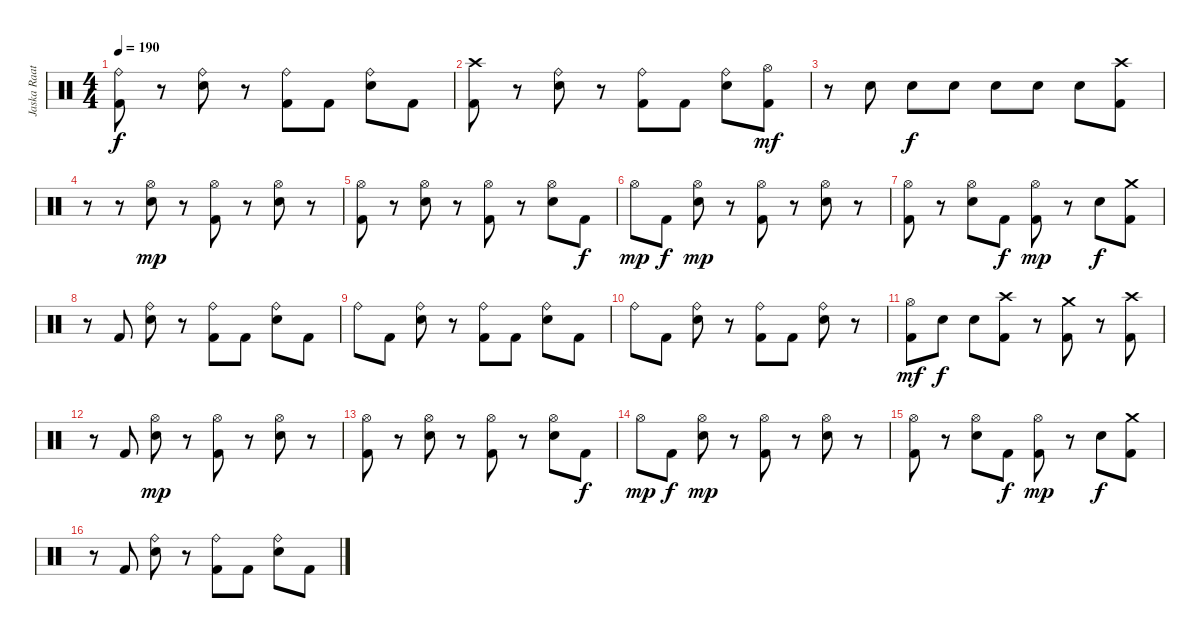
\track ("Jaska Raatikainen" "Jaska Raat") {instrument percussion}
\staff {score}
\articulation defaults
\ts (4 4)
\tempo 190
\clef neutral
\ks c
("Ride (bell)" "Kick (hit) 2").8{dy f} r.8 ("Ride (bell)" "Snare (hit) 2").8 r.8 ("Ride (bell)" "Kick (hit) 2").8 "Kick (hit) 2".8 ("Ride (bell)" "Snare (hit) 2").8 "Kick (hit) 2".8 |
("Crash high (hit)" "Kick (hit) 2").8 r.8 ("Ride (bell)" "Snare (hit) 2").8 r.8 ("Ride (bell)" "Kick (hit) 2").8 "Kick (hit) 2".8 ("Ride (bell)" "Snare (hit) 2").8 ("Hi-Hat (open)" "Kick (hit) 2").8{dy mf} |
r.8 "Snare (hit) 2".8 "Snare (hit) 2".8{dy f} "Snare (hit) 2".8 "Snare (hit) 2".8 "Snare (hit) 2".8 "Snare (hit) 2".8 ("Crash high (hit)" "Kick (hit) 2").8 |
r.8 r.8 ("Hi-Hat (open)" "Snare (hit) 2").8{dy mp} r.8 ("Hi-Hat (open)" "Kick (hit) 2").8 r.8 ("Hi-Hat (open)" "Snare (hit) 2").8 r.8 |
("Hi-Hat (open)" "Kick (hit) 2").8 r.8 ("Hi-Hat (open)" "Snare (hit) 2").8 r.8 ("Hi-Hat (open)" "Kick (hit) 2").8 r.8 ("Hi-Hat (open)" "Snare (hit) 2").8 "Kick (hit) 2".8{dy f} |
"Hi-Hat (open)".8{dy mp} "Kick (hit) 2".8{dy f} ("Hi-Hat (open)" "Snare (hit) 2").8{dy mp} r.8 ("Hi-Hat (open)" "Kick (hit) 2").8 r.8 ("Hi-Hat (open)" "Snare (hit) 2").8 r.8 |
("Hi-Hat (open)" "Kick (hit) 2").8 r.8 ("Hi-Hat (open)" "Snare (hit) 2").8 "Kick (hit) 2".8{dy f} ("Hi-Hat (open)" "Kick (hit) 2").8{dy mp} r.8 "Snare (hit) 2".8{dy f} ("Crash medium (hit)" "Kick (hit) 2").8 |
r.8 "Kick (hit) 2".8 ("Ride (bell)" "Snare (hit) 2").8 r.8 ("Ride (bell)" "Kick (hit) 2").8 "Kick (hit) 2".8 ("Ride (bell)" "Snare (hit) 2").8 "Kick (hit) 2".8 |
"Ride (bell)".8 "Kick (hit) 2".8 ("Ride (bell)" "Snare (hit) 2").8 r.8 ("Ride (bell)" "Kick (hit) 2").8 "Kick (hit) 2".8 ("Ride (bell)" "Snare (hit) 2").8 "Kick (hit) 2".8 |
"Ride (bell)".8 "Kick (hit) 2".8 ("Ride (bell)" "Snare (hit) 2").8 r.8 ("Ride (bell)" "Kick (hit) 2").8 "Kick (hit) 2".8 ("Ride (bell)" "Snare (hit) 2").8 r.8 |
("Hi-Hat (open)" "Kick (hit) 2").8{dy mf} "Snare (hit) 2".8{dy f} "Snare (hit) 2".8 ("Crash high (hit)" "Kick (hit) 2").8 r.8 ("Crash medium (hit)" "Kick (hit) 2").8 r.8 ("Crash high (hit)" "Kick (hit) 2").8 |
r.8 "Kick (hit) 2".8 ("Hi-Hat (open)" "Snare (hit) 2").8{dy mp} r.8 ("Hi-Hat (open)" "Kick (hit) 2").8 r.8 ("Hi-Hat (open)" "Snare (hit) 2").8 r.8 |
("Hi-Hat (open)" "Kick (hit) 2").8 r.8 ("Hi-Hat (open)" "Snare (hit) 2").8 r.8 ("Hi-Hat (open)" "Kick (hit) 2").8 r.8 ("Hi-Hat (open)" "Snare (hit) 2").8 "Kick (hit) 2".8{dy f} |
"Hi-Hat (open)".8{dy mp} "Kick (hit) 2".8{dy f} ("Hi-Hat (open)" "Snare (hit) 2").8{dy mp} r.8 ("Hi-Hat (open)" "Kick (hit) 2").8 r.8 ("Hi-Hat (open)" "Snare (hit) 2").8 r.8 |
("Hi-Hat (open)" "Kick (hit) 2").8 r.8 ("Hi-Hat (open)" "Snare (hit) 2").8 "Kick (hit) 2".8{dy f} ("Hi-Hat (open)" "Kick (hit) 2").8{dy mp} r.8 "Snare (hit) 2".8{dy f} ("Crash medium (hit)" "Kick (hit) 2").8 |
r.8 "Kick (hit) 2".8 ("Ride (bell)" "Snare (hit) 2").8 r.8 ("Ride (bell)" "Kick (hit) 2").8 "Kick (hit) 2".8 ("Ride (bell)" "Snare (hit) 2").8 "Kick (hit) 2".8
